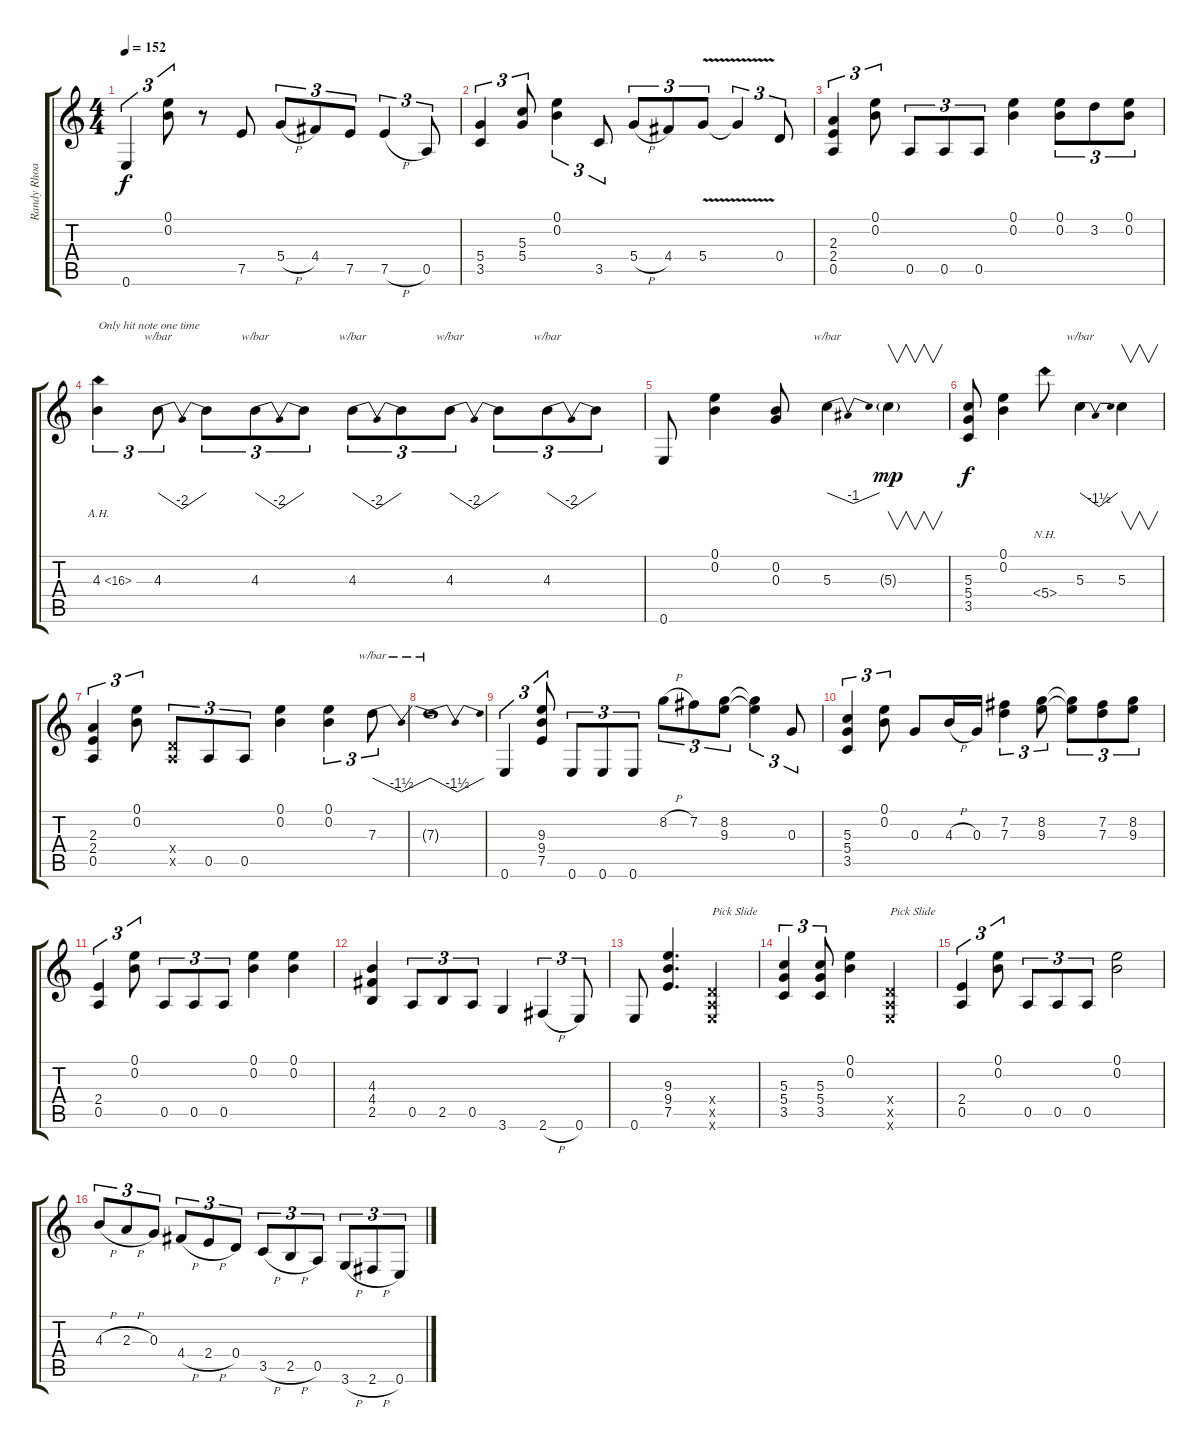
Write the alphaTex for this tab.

\track ("Randy Rhoads" "Randy Rhoa") {instrument acousticguitarnylon}
\staff {score tabs}
\tuning (E4 B3 G3 D3 A2 E2) {hide}
\ts (4 4)
\tempo 152
\clef g2
\ks c
0.6.4{tu (3 2) dy f balance 8} (0.1 0.2).8{tu (3 2)} r.8 7.5.8 5.4{h}.8{tu (3 2)} 4.4.8{tu (3 2)} 7.5.8{tu (3 2)} 7.5{h}.4{tu (3 2)} 0.5.8{tu (3 2)} |
(5.4 3.5).4{tu (3 2)} (5.3 5.4).8{tu (3 2)} (0.1 0.2).4{tu (3 2)} 3.5.8{tu (3 2)} 5.4{h}.8{tu (3 2)} 4.4.8{tu (3 2)} 5.4{v}.8{tu (3 2)} 5.4{t}.4{tu (3 2)} 0.4.8{tu (3 2)} |
(2.3 2.4 0.5).4{tu (3 2)} (0.1 0.2).8{tu (3 2)} 0.5.8{tu (3 2)} 0.5.8{tu (3 2)} 0.5.8{tu (3 2)} (0.1 0.2).4 (0.1 0.2).8{tu (3 2)} 3.2.8{tu (3 2)} (0.1 0.2).8{tu (3 2)} |
4.3{ah 12}.4{tu (3 2) txt "Only hit note one time"} 4.3.8{tu (3 2) tbe (dip default 0 0 30 -8 60 0)} 4.3{t}.8{tu (3 2)} 4.3.8{tu (3 2) tbe (dip default 0 0 30 -8 60 0)} 4.3{t}.8{tu (3 2)} 4.3.8{tu (3 2) tbe (dip default 0 0 30 -8 60 0)} 4.3{t}.8{tu (3 2)} 4.3.8{tu (3 2) tbe (dip default 0 0 30 -8 60 0)} 4.3{t}.8{tu (3 2)} 4.3.8{tu (3 2) tbe (dip default 0 0 30 -8 60 0)} 4.3{t}.8{tu (3 2)} |
0.6.8 (0.1 0.2).4 (0.2 0.3).8 5.3.4{tbe (dip default 0 0 30 -4 60 0)} 5.3{g}.4{v dy mp} |
(5.3 5.4 3.5).8{dy f} (0.1 0.2).4 5.4{nh}.8 5.3.4{tbe (dip default 0 0 30 -6 60 0)} 5.3.4{v} |
(2.3 2.4 0.5).4{tu (3 2)} (0.1 0.2).8{tu (3 2)} (0.4{x} 0.5{x}).8{tu (3 2)} 0.5.8{tu (3 2)} 0.5.8{tu (3 2)} (0.1 0.2).4 (0.1 0.2).4{tu (3 2)} 7.3.8{tu (3 2) tbe (dip default 0 0 30 -6 60 0)} |
7.3{t}.1{tbe (dip default 0 0 30 -6 60 0)} |
0.6.4{tu (3 2)} (9.3 9.4 7.5).8{tu (3 2)} 0.6.8{tu (3 2)} 0.6.8{tu (3 2)} 0.6.8{tu (3 2)} 8.2{h}.8{tu (3 2)} 7.2.8{tu (3 2)} (8.2 9.3).8{tu (3 2)} (8.2{t} 9.3{t}).4{tu (3 2)} 0.3.8{tu (3 2)} |
(5.3 5.4 3.5).4{tu (3 2)} (0.1 0.2).8{tu (3 2)} 0.3.8 4.3{h}.16 0.3.16 (7.2 7.3).4{tu (3 2)} (8.2 9.3).8{tu (3 2)} (8.2{t} 9.3{t}).8{tu (3 2)} (7.2 7.3).8{tu (3 2)} (8.2 9.3).8{tu (3 2)} |
(2.4 0.5).4{tu (3 2)} (0.1 0.2).8{tu (3 2)} 0.5.8{tu (3 2)} 0.5.8{tu (3 2)} 0.5.8{tu (3 2)} (0.1 0.2).4 (0.1 0.2).4 |
(4.3 4.4 2.5).4 0.5.8{tu (3 2)} 2.5.8{tu (3 2)} 0.5.8{tu (3 2)} 3.6.4 2.6{h}.4{tu (3 2)} 0.6.8{tu (3 2)} |
0.6.8 (9.3 9.4 7.5).4{d} (0.4{x} 0.5{x} 0.6{x}).2{txt "Pick Slide"} |
(5.3 5.4 3.5).4{tu (3 2)} (5.3 5.4 3.5).8{tu (3 2)} (0.1 0.2).4 (0.4{x} 0.5{x} 0.6{x}).2{txt "Pick Slide"} |
(2.4 0.5).4{tu (3 2)} (0.1 0.2).8{tu (3 2)} 0.5.8{tu (3 2)} 0.5.8{tu (3 2)} 0.5.8{tu (3 2)} (0.1 0.2).2 |
4.3{h}.8{tu (3 2)} 2.3{h}.8{tu (3 2)} 0.3.8{tu (3 2)} 4.4{h}.8{tu (3 2)} 2.4{h}.8{tu (3 2)} 0.4.8{tu (3 2)} 3.5{h}.8{tu (3 2)} 2.5{h}.8{tu (3 2)} 0.5.8{tu (3 2)} 3.6{h}.8{tu (3 2)} 2.6{h}.8{tu (3 2)} 0.6.8{tu (3 2)}
